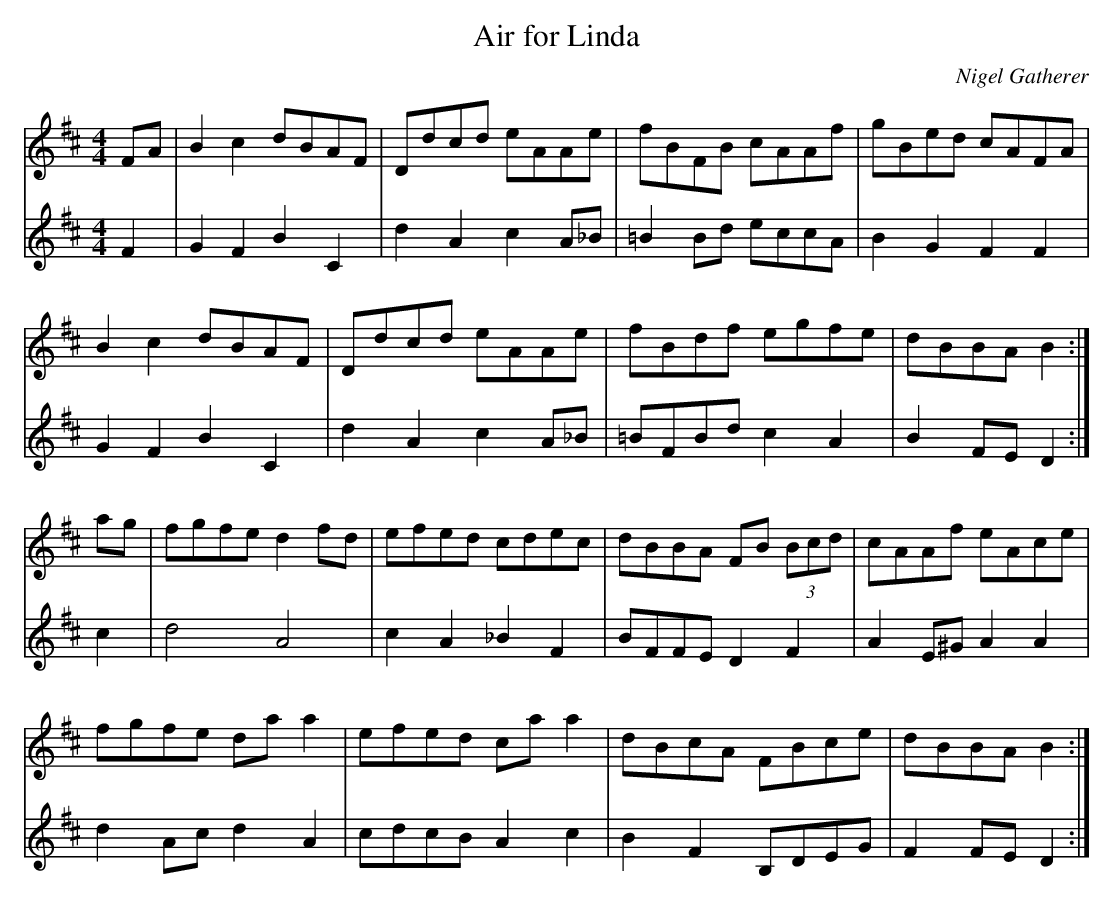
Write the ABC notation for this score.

X:1
T:Air for Linda
C:Nigel Gatherer
L:1/8
M:4/4
K:Bm
[V:1] FA|B2 c2 dBAF|Ddcd eAAe|fBFB cAAf|gBed cAFA|
[V:2] F2|G2 F2 B2 C2|d2 A2 c2 A_B|=B2 Bd eccA|B2 G2 F2 F2|
[V:1] B2 c2 dBAF|Ddcd eAAe|fBdf egfe|dBBA B2:|
[V:2] G2 F2 B2 C2|d2 A2 c2 A_B|=BFBd c2 A2|B2 FE D2:|
[V:1] ag|fgfe d2 fd|efed cdec|dBBA FB (3Bcd|cAAf eAce|
[V:2] c2|d4 A4|c2 A2 _B2 F2|BFFE D2 F2|A2 E^G A2 A2|
[V:1] fgfe da a2|efed ca a2|dBcA FBce|dBBA B2:|]
[V:2] d2 Ac d2 A2|cdcB A2 c2|B2 F2 B,DEG|F2 FE D2:|]
